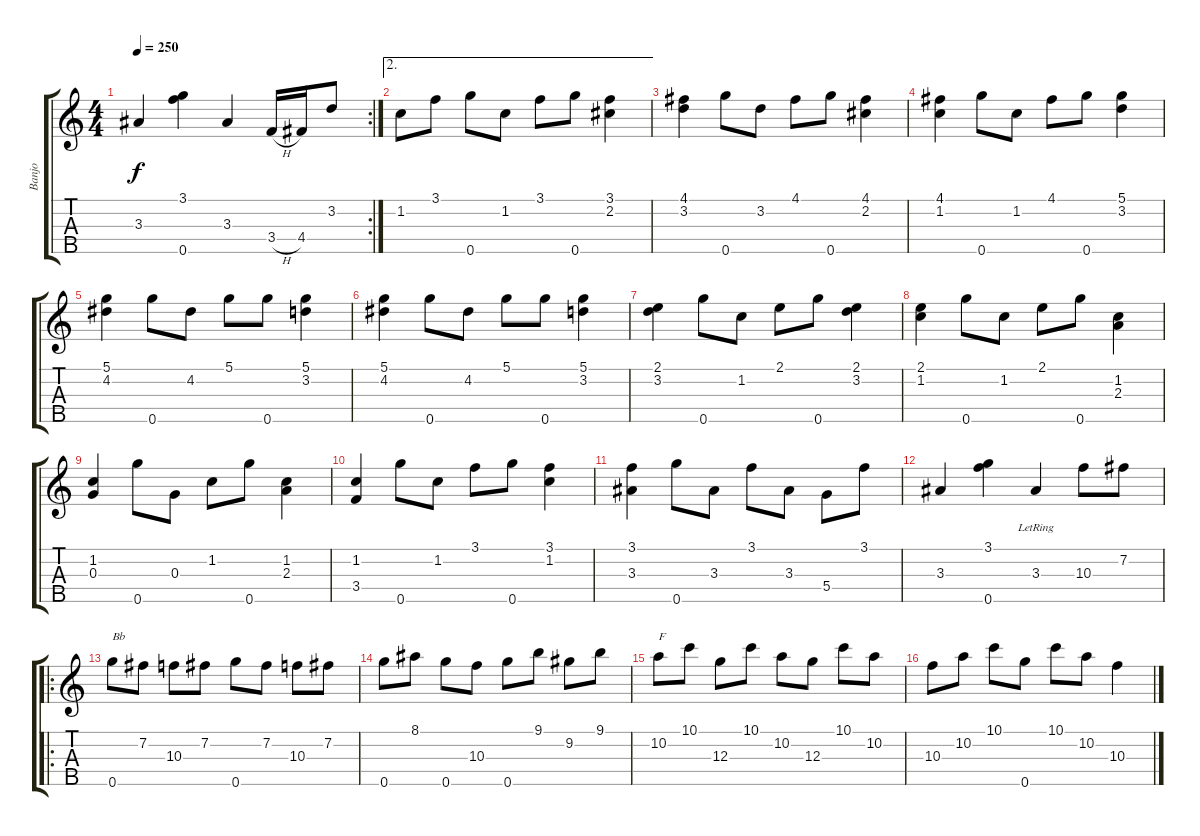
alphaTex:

\track ("Banjo" "Banjo") {instrument banjo}
\staff {score tabs}
\tuning (D4 B3 G3 D3 G4) {hide}
\displaytranspose 12
\rc 2
\ts (4 4)
\tempo 250
\clef g2
\ks c
3.3.4{dy f} (3.1 0.5).4 3.3.4 3.4{h}.16 4.4.16 3.2.8 |
\ae 2
1.2.8 3.1.8 0.5.8 1.2.8 3.1.8 0.5.8 (3.1 2.2).4 |
(4.1 3.2).4 0.5.8 3.2.8 4.1.8 0.5.8 (4.1 2.2).4 |
(4.1 1.2).4 0.5.8 1.2.8 4.1.8 0.5.8 (5.1 3.2).4 |
(5.1 4.2).4 0.5.8 4.2.8 5.1.8 0.5.8 (5.1 3.2).4 |
(5.1 4.2).4 0.5.8 4.2.8 5.1.8 0.5.8 (5.1 3.2).4 |
(2.1 3.2).4 0.5.8 1.2.8 2.1.8 0.5.8 (2.1 3.2).4 |
(2.1 1.2).4 0.5.8 1.2.8 2.1.8 0.5.8 (1.2 2.3).4 |
(1.2 0.3).4 0.5.8 0.3.8 1.2.8 0.5.8 (1.2 2.3).4 |
(1.2 3.4).4 0.5.8 1.2.8 3.1.8 0.5.8 (3.1 1.2).4 |
(3.1 3.3).4 0.5.8 3.3.8 3.1.8 3.3.8 5.4.8 3.1.8 |
3.3.4 (3.1 0.5).4 3.3{lr}.4 10.3.8 7.2.8 |
\ro
0.5.8{txt "Bb"} 7.2.8 10.3.8 7.2.8 0.5.8 7.2.8 10.3.8 7.2.8 |
0.5.8 8.1.8 0.5.8 10.3.8 0.5.8 9.1.8 9.2.8 9.1.8 |
10.2.8{txt "F"} 10.1.8 12.3.8 10.1.8 10.2.8 12.3.8 10.1.8 10.2.8 |
10.3.8 10.2.8 10.1.8 0.5.8 10.1.8 10.2.8 10.3.4
